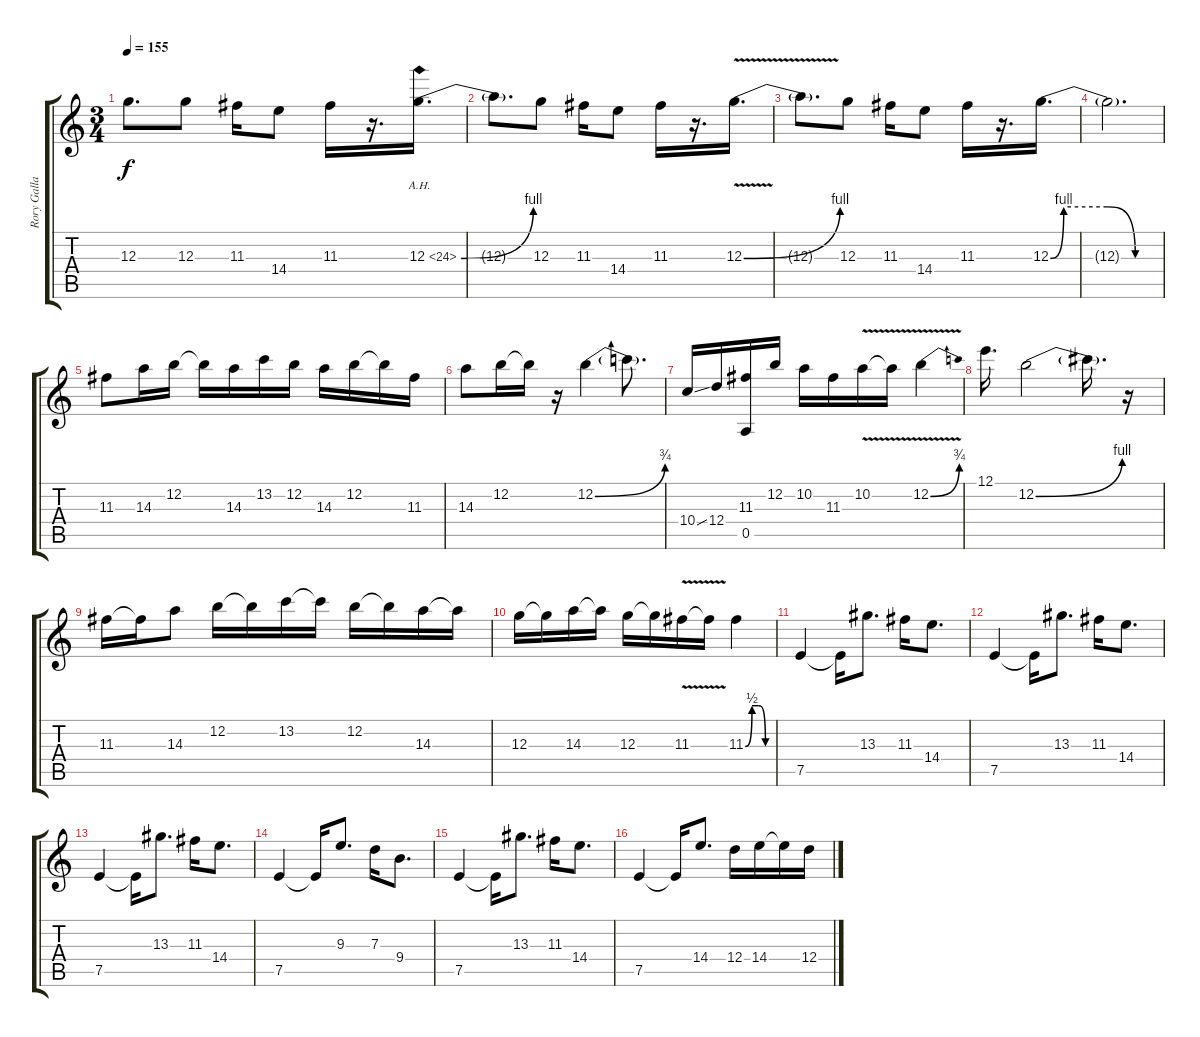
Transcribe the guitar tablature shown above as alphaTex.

\track ("Rory Gallagher" "Rory Galla") {instrument overdrivenguitar}
\staff {score tabs}
\tuning (E4 B3 G3 D3 A2 E2) {hide}
\ts (3 4)
\tempo 155
\clef g2
\ks c
12.3{t}.8{d dy f} 12.3.8 11.3.16 14.4.8 11.3.16 r.16{d} 12.3{be (bend 0 0 60 4) ah 12}.16{d} |
12.3{t}.8{d} 12.3.8 11.3.16 14.4.8 11.3.16 r.16{d} 12.3{be (bend 0 0 60 4) v}.16{d} |
12.3{t}.8{d} 12.3.8 11.3.16 14.4.8 11.3.16 r.16{d} 12.3{be (custom 0 0 7 4 30 4 45 0 60 0)}.16{d} |
12.3{t}.2{d} |
11.3.8 14.3.16 12.2.16 12.2{t}.16 14.3.16 13.2.16 12.2.16 14.3.16 12.2.16 12.2{t}.16 11.3.16 |
14.3.8 12.2.16 12.2{t}.16 r.16 12.2{be (bend 0 0 60 3)}.4 12.2{t}.8{d} |
10.4{ss}.16 12.4.16 (11.3 0.5).16 12.2.16 10.2.16 11.3.16 10.2{v}.16 10.2{t}.16 12.2{be (bend 0 0 60 3) v}.4 |
12.1.16{d} 12.2{be (bend 0 0 60 4)}.2 12.2{t}.16{d} r.16 |
11.3.16 11.3{t}.16 14.3.8 12.2.16 12.2{t}.16 13.2.16 13.2{t}.16 12.2.16 12.2{t}.16 14.3.16 14.3{t}.16 |
12.3.16 12.3{t}.16 14.3.16 14.3{t}.16 12.3.16 12.3{t}.16 11.3{v}.16 11.3{t}.16 11.3{be (custom 0 0 15 2 30 2 45 0 60 0)}.4 |
7.5.4 7.5{t}.16 13.3.8{d} 11.3.16 14.4.8{d} |
7.5.4 7.5{t}.16 13.3.8{d} 11.3.16 14.4.8{d} |
7.5.4 7.5{t}.16 13.3.8{d} 11.3.16 14.4.8{d} |
7.5.4 7.5{t}.16 9.3.8{d} 7.3.16 9.4.8{d} |
7.5.4 7.5{t}.16 13.3.8{d} 11.3.16 14.4.8{d} |
7.5.4 7.5{t}.16 14.4.8{d} 12.4.16 14.4.16 14.4{t}.16 12.4.16
